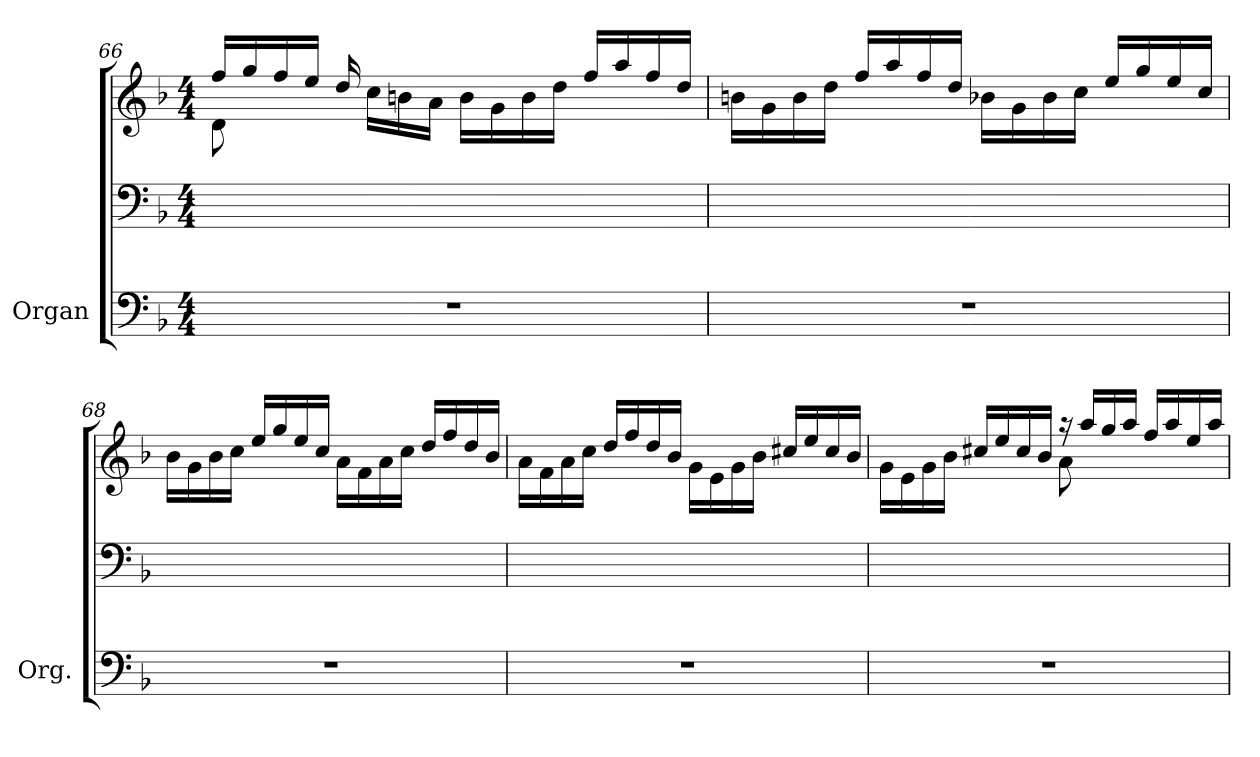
**kern	**kern	**kern
*part1	*part1	*part1
*staff3	*staff2	*staff1
*I"Organ	*	*
*I'Org.	*	*
*clefF4	*clefF4	*clefG2
*k[b-]	*k[b-]	*k[b-]
*F:	*F:	*F:
*M4/4	*M4/4	*M4/4
=66	=66	=66
*	*	*^
1r	8ryy	16ff/LL	8d\
.	.	16gg/	.
.	8ryy	16ff/	8.ryy
.	.	16ee/JJ	.
.	16ryy	16dd/	.
.	4..ryy	16ryy	16cc\LL
.	.	8ryy	16bn\
.	.	.	16a\JJ
.	.	4ryy	16b\LL
.	.	.	16g\
.	.	.	16b\
.	.	.	16dd\JJ
.	4ryy	16ff/LL	4ryy
.	.	16aa/	.
.	.	16ff/	.
.	.	16dd/JJ	.
!!LO:LB:g=z	!!
=67	=67	=67	=67
1r	4ryy	4ryy	16bn\LL
.	.	.	16g\
.	.	.	16b\
.	.	.	16dd\JJ
.	4ryy	16ff/LL	4ryy
.	.	16aa/	.
.	.	16ff/	.
.	.	16dd/JJ	.
.	4ryy	4ryy	16b-X\LL
.	.	.	16g\
.	.	.	16b-\
.	.	.	16cc\JJ
.	4ryy	16ee/LL	4ryy
.	.	16gg/	.
.	.	16ee/	.
.	.	16cc/JJ	.
=68	=68	=68	=68
1r	4ryy	4ryy	16b-\LL
.	.	.	16g\
.	.	.	16b-\
.	.	.	16cc\JJ
.	4ryy	16ee/LL	4ryy
.	.	16gg/	.
.	.	16ee/	.
.	.	16cc/JJ	.
.	4ryy	4ryy	16a\LL
.	.	.	16f\
.	.	.	16a\
.	.	.	16cc\JJ
.	4ryy	16dd/LL	4ryy
.	.	16ff/	.
.	.	16dd/	.
.	.	16b-/JJ	.
=69	=69	=69	=69
1r	4ryy	4ryy	16a\LL
.	.	.	16f\
.	.	.	16a\
.	.	.	16cc\JJ
.	4ryy	16dd/LL	4ryy
.	.	16ff/	.
.	.	16dd/	.
.	.	16b-/JJ	.
.	4ryy	4ryy	16g\LL
.	.	.	16e\
.	.	.	16g\
.	.	.	16b-\JJ
.	4ryy	16cc#X/LL	4ryy
.	.	16ee/	.
.	.	16cc#/	.
.	.	16b-/JJ	.
!!LO:LB:g=z	!!
=70	=70	=70	=70
1r	4ryy	4ryy	16g\LL
.	.	.	16e\
.	.	.	16g\
.	.	.	16b-\JJ
.	4ryy	16cc#X/LL	4ryy
.	.	16ee/	.
.	.	16cc#/	.
.	.	16b-/JJ	.
*	*clefG2	*	*
.	8ryy	16raa	8a\L
.	.	16aa/LL	.
.	8cc#X/	16gg/	4.ryy
.	.	16aa/JJ	.
.	8dd/	16ff/LL	.
.	.	16aa/	.
.	8g/J	16ee/	.
.	.	16aa/JJ	.
*	*	*v	*v
=	=	=
*-	*-	*-
